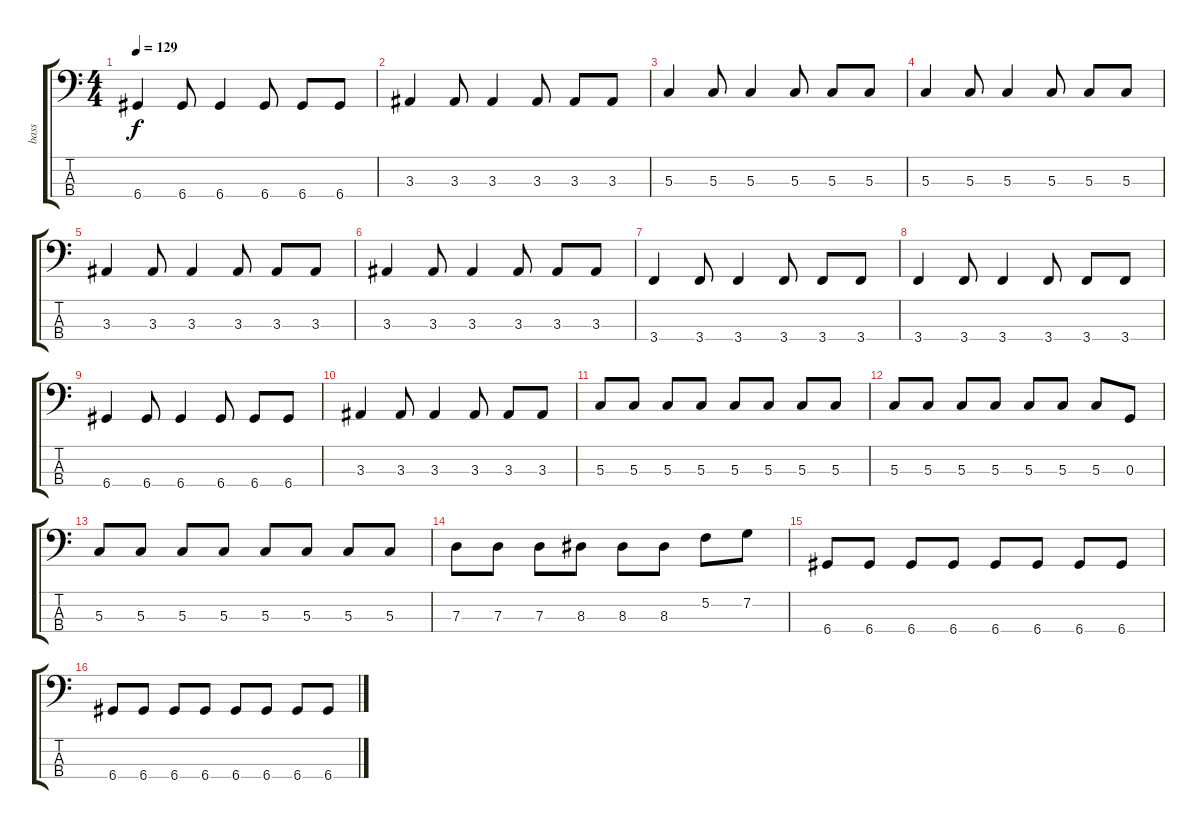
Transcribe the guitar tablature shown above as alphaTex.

\track ("bass" "bass") {instrument slapbass1}
\staff {score tabs}
\tuning (F2 C2 G1 D1) {hide}
\ts (4 4)
\tempo 129
\clef f4
\ks c
6.4.4{dy f} 6.4.8 6.4.4 6.4.8 6.4.8 6.4.8 |
3.3.4 3.3.8 3.3.4 3.3.8 3.3.8 3.3.8 |
5.3.4 5.3.8 5.3.4 5.3.8 5.3.8 5.3.8 |
5.3.4 5.3.8 5.3.4 5.3.8 5.3.8 5.3.8 |
3.3.4 3.3.8 3.3.4 3.3.8 3.3.8 3.3.8 |
3.3.4 3.3.8 3.3.4 3.3.8 3.3.8 3.3.8 |
3.4.4 3.4.8 3.4.4 3.4.8 3.4.8 3.4.8 |
3.4.4 3.4.8 3.4.4 3.4.8 3.4.8 3.4.8 |
6.4.4 6.4.8 6.4.4 6.4.8 6.4.8 6.4.8 |
3.3.4 3.3.8 3.3.4 3.3.8 3.3.8 3.3.8 |
5.3.8 5.3.8 5.3.8 5.3.8 5.3.8 5.3.8 5.3.8 5.3.8 |
5.3.8 5.3.8 5.3.8 5.3.8 5.3.8 5.3.8 5.3.8 0.3.8 |
5.3.8 5.3.8 5.3.8 5.3.8 5.3.8 5.3.8 5.3.8 5.3.8 |
7.3.8 7.3.8 7.3.8 8.3.8 8.3.8 8.3.8 5.2.8 7.2.8 |
6.4.8 6.4.8 6.4.8 6.4.8 6.4.8 6.4.8 6.4.8 6.4.8 |
6.4.8 6.4.8 6.4.8 6.4.8 6.4.8 6.4.8 6.4.8 6.4.8
